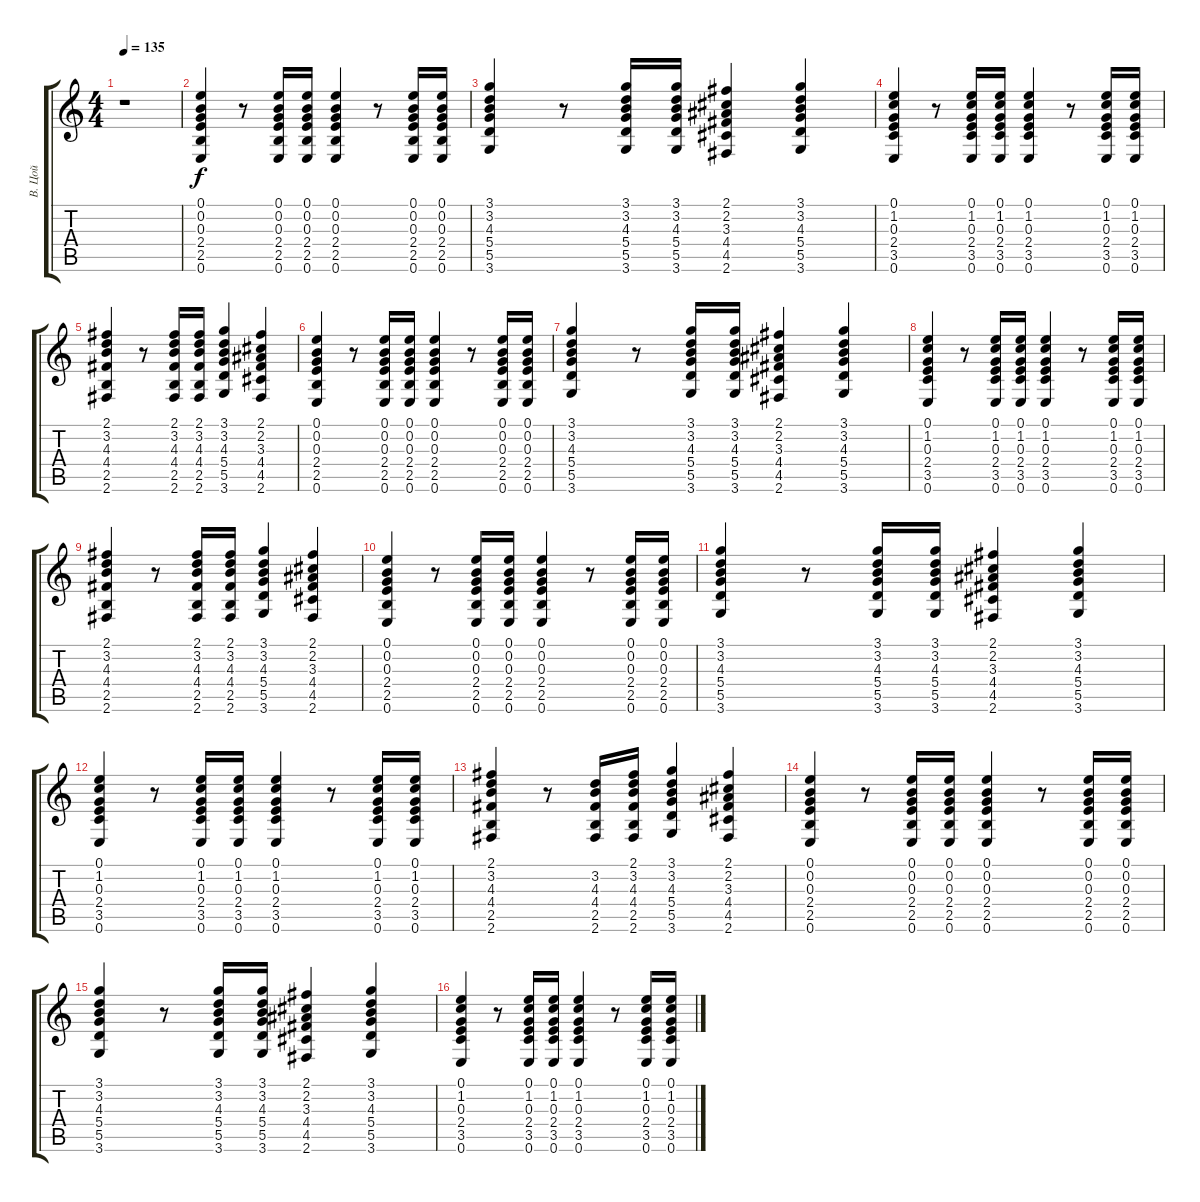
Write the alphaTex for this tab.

\track ("В. Цой" "В. Цой") {instrument acousticguitarsteel}
\staff {score tabs}
\tuning (E4 B3 G3 D3 A2 E2) {hide}
\ts (4 4)
\tempo 135
\clef g2
\ks c
r.1{dy f instrument acousticguitarsteel} |
(0.1 0.2 0.3 2.4 2.5 0.6).4 r.8 (0.1 0.2 0.3 2.4 2.5 0.6).16 (0.1 0.2 0.3 2.4 2.5 0.6).16 (0.1 0.2 0.3 2.4 2.5 0.6).4 r.8 (0.1 0.2 0.3 2.4 2.5 0.6).16 (0.1 0.2 0.3 2.4 2.5 0.6).16 |
(3.1 3.2 4.3 5.4 5.5 3.6).4 r.8 (3.1 3.2 4.3 5.4 5.5 3.6).16 (3.1 3.2 4.3 5.4 5.5 3.6).16 (2.1 2.2 3.3 4.4 4.5 2.6).4 (3.1 3.2 4.3 5.4 5.5 3.6).4 |
(0.1 1.2 0.3 2.4 3.5 0.6).4 r.8 (0.1 1.2 0.3 2.4 3.5 0.6).16 (0.1 1.2 0.3 2.4 3.5 0.6).16 (0.1 1.2 0.3 2.4 3.5 0.6).4 r.8 (0.1 1.2 0.3 2.4 3.5 0.6).16 (0.1 1.2 0.3 2.4 3.5 0.6).16 |
(2.1 3.2 4.3 4.4 2.5 2.6).4 r.8 (2.1 3.2 4.3 4.4 2.5 2.6).16 (2.1 3.2 4.3 4.4 2.5 2.6).16 (3.1 3.2 4.3 5.4 5.5 3.6).4 (2.1 2.2 3.3 4.4 4.5 2.6).4 |
(0.1 0.2 0.3 2.4 2.5 0.6).4 r.8 (0.1 0.2 0.3 2.4 2.5 0.6).16 (0.1 0.2 0.3 2.4 2.5 0.6).16 (0.1 0.2 0.3 2.4 2.5 0.6).4 r.8 (0.1 0.2 0.3 2.4 2.5 0.6).16 (0.1 0.2 0.3 2.4 2.5 0.6).16 |
(3.1 3.2 4.3 5.4 5.5 3.6).4 r.8 (3.1 3.2 4.3 5.4 5.5 3.6).16 (3.1 3.2 4.3 5.4 5.5 3.6).16 (2.1 2.2 3.3 4.4 4.5 2.6).4 (3.1 3.2 4.3 5.4 5.5 3.6).4 |
(0.1 1.2 0.3 2.4 3.5 0.6).4 r.8 (0.1 1.2 0.3 2.4 3.5 0.6).16 (0.1 1.2 0.3 2.4 3.5 0.6).16 (0.1 1.2 0.3 2.4 3.5 0.6).4 r.8 (0.1 1.2 0.3 2.4 3.5 0.6).16 (0.1 1.2 0.3 2.4 3.5 0.6).16 |
(2.1 3.2 4.3 4.4 2.5 2.6).4 r.8 (2.1 3.2 4.3 4.4 2.5 2.6).16 (2.1 3.2 4.3 4.4 2.5 2.6).16 (3.1 3.2 4.3 5.4 5.5 3.6).4 (2.1 2.2 3.3 4.4 4.5 2.6).4 |
(0.1 0.2 0.3 2.4 2.5 0.6).4 r.8 (0.1 0.2 0.3 2.4 2.5 0.6).16 (0.1 0.2 0.3 2.4 2.5 0.6).16 (0.1 0.2 0.3 2.4 2.5 0.6).4 r.8 (0.1 0.2 0.3 2.4 2.5 0.6).16 (0.1 0.2 0.3 2.4 2.5 0.6).16 |
(3.1 3.2 4.3 5.4 5.5 3.6).4 r.8 (3.1 3.2 4.3 5.4 5.5 3.6).16 (3.1 3.2 4.3 5.4 5.5 3.6).16 (2.1 2.2 3.3 4.4 4.5 2.6).4 (3.1 3.2 4.3 5.4 5.5 3.6).4 |
(0.1 1.2 0.3 2.4 3.5 0.6).4 r.8 (0.1 1.2 0.3 2.4 3.5 0.6).16 (0.1 1.2 0.3 2.4 3.5 0.6).16 (0.1 1.2 0.3 2.4 3.5 0.6).4 r.8 (0.1 1.2 0.3 2.4 3.5 0.6).16 (0.1 1.2 0.3 2.4 3.5 0.6).16 |
(2.1 3.2 4.3 4.4 2.5 2.6).4 r.8 (3.2 4.3 4.4 2.5 2.6).16 (2.1 3.2 4.3 4.4 2.5 2.6).16 (3.1 3.2 4.3 5.4 5.5 3.6).4 (2.1 2.2 3.3 4.4 4.5 2.6).4 |
(0.1 0.2 0.3 2.4 2.5 0.6).4 r.8 (0.1 0.2 0.3 2.4 2.5 0.6).16 (0.1 0.2 0.3 2.4 2.5 0.6).16 (0.1 0.2 0.3 2.4 2.5 0.6).4 r.8 (0.1 0.2 0.3 2.4 2.5 0.6).16 (0.1 0.2 0.3 2.4 2.5 0.6).16 |
(3.1 3.2 4.3 5.4 5.5 3.6).4 r.8 (3.1 3.2 4.3 5.4 5.5 3.6).16 (3.1 3.2 4.3 5.4 5.5 3.6).16 (2.1 2.2 3.3 4.4 4.5 2.6).4 (3.1 3.2 4.3 5.4 5.5 3.6).4 |
(0.1 1.2 0.3 2.4 3.5 0.6).4 r.8 (0.1 1.2 0.3 2.4 3.5 0.6).16 (0.1 1.2 0.3 2.4 3.5 0.6).16 (0.1 1.2 0.3 2.4 3.5 0.6).4 r.8 (0.1 1.2 0.3 2.4 3.5 0.6).16 (0.1 1.2 0.3 2.4 3.5 0.6).16
